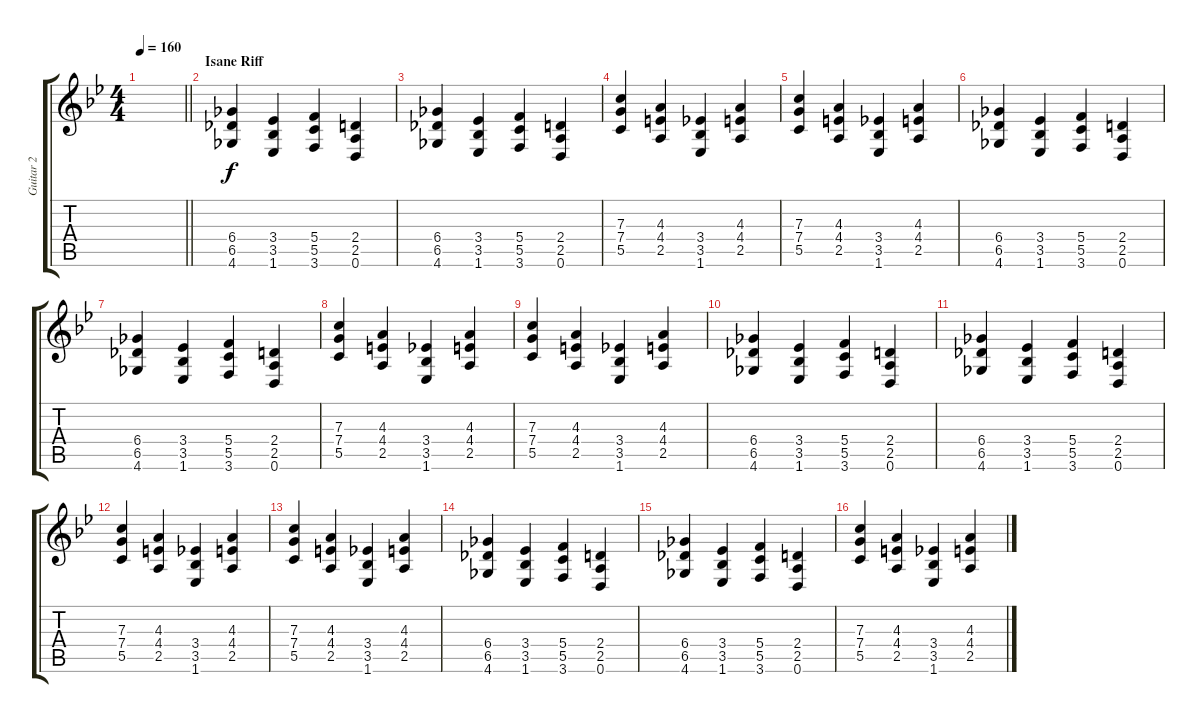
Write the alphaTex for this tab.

\track ("Guitar 2" "Guitar 2") {instrument distortionguitar}
\staff {score tabs}
\tuning (D4 A3 F3 C3 G2 D2) {hide}
\ts (4 4)
\tempo 160
\clef g2
\barLineRight lightlight
\ks bb
|
\section ("" "Isane Riff")
(6.4 6.5 4.6).4 (3.4 3.5 1.6).4 (5.4 5.5 3.6).4 (2.4 2.5 0.6).4 |
(6.4 6.5 4.6).4 (3.4 3.5 1.6).4 (5.4 5.5 3.6).4 (2.4 2.5 0.6).4 |
(7.3 7.4 5.5).4 (4.3 4.4 2.5).4 (3.4 3.5 1.6).4 (4.3 4.4 2.5).4 |
(7.3 7.4 5.5).4 (4.3 4.4 2.5).4 (3.4 3.5 1.6).4 (4.3 4.4 2.5).4 |
(6.4 6.5 4.6).4 (3.4 3.5 1.6).4 (5.4 5.5 3.6).4 (2.4 2.5 0.6).4 |
(6.4 6.5 4.6).4 (3.4 3.5 1.6).4 (5.4 5.5 3.6).4 (2.4 2.5 0.6).4 |
(7.3 7.4 5.5).4 (4.3 4.4 2.5).4 (3.4 3.5 1.6).4 (4.3 4.4 2.5).4 |
(7.3 7.4 5.5).4 (4.3 4.4 2.5).4 (3.4 3.5 1.6).4 (4.3 4.4 2.5).4 |
(6.4 6.5 4.6).4 (3.4 3.5 1.6).4 (5.4 5.5 3.6).4 (2.4 2.5 0.6).4 |
(6.4 6.5 4.6).4 (3.4 3.5 1.6).4 (5.4 5.5 3.6).4 (2.4 2.5 0.6).4 |
(7.3 7.4 5.5).4 (4.3 4.4 2.5).4 (3.4 3.5 1.6).4 (4.3 4.4 2.5).4 |
(7.3 7.4 5.5).4 (4.3 4.4 2.5).4 (3.4 3.5 1.6).4 (4.3 4.4 2.5).4 |
(6.4 6.5 4.6).4 (3.4 3.5 1.6).4 (5.4 5.5 3.6).4 (2.4 2.5 0.6).4 |
(6.4 6.5 4.6).4 (3.4 3.5 1.6).4 (5.4 5.5 3.6).4 (2.4 2.5 0.6).4 |
(7.3 7.4 5.5).4 (4.3 4.4 2.5).4 (3.4 3.5 1.6).4 (4.3 4.4 2.5).4
